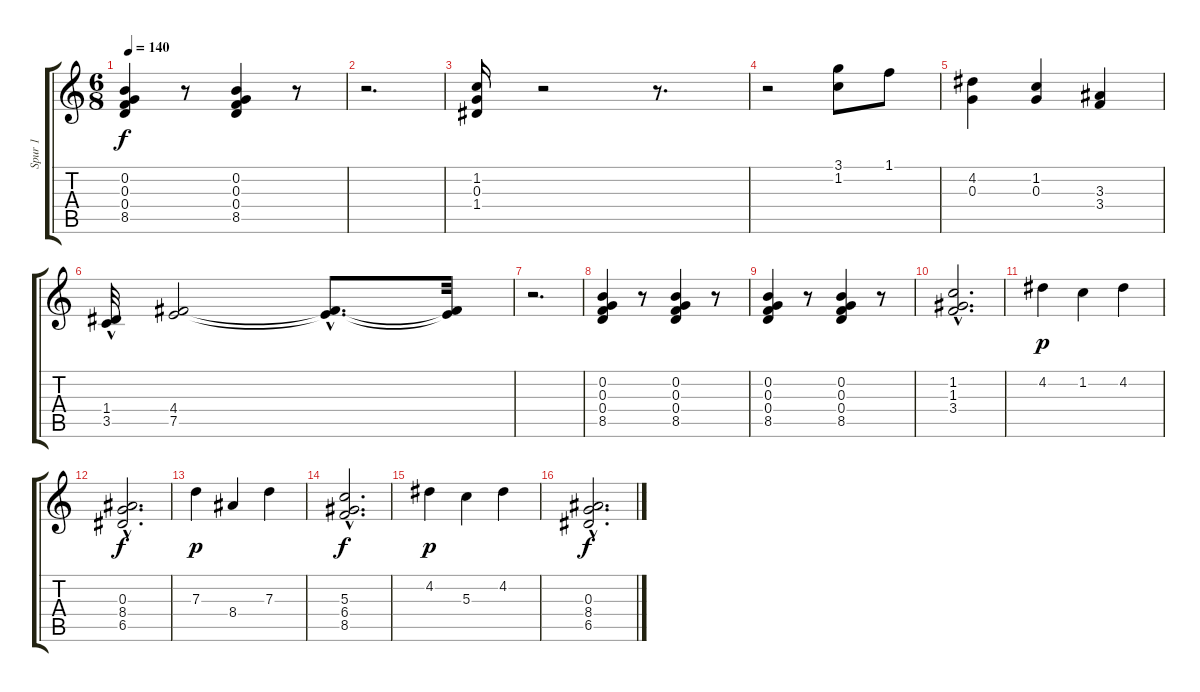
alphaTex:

\track ("Spur 1" "Spur 1") {instrument electricguitarclean}
\staff {score tabs}
\tuning (E4 B3 G3 D3 A2 E2) {hide}
\ts (6 8)
\tempo 140
\clef g2
\ks c
(0.2 0.3 0.4 8.5).4{dy f} r.8 (0.2 0.3 0.4 8.5).4 r.8 |
r.2{d} |
(1.2 0.3 1.4).16 r.2 r.8{d} |
r.2 (3.1 1.2).8 1.1.8 |
(4.2 0.3).4 (1.2 0.3).4 (3.3 3.4).4 |
(1.4{hac} 3.5{hac}).32 (4.4 7.5).2 (4.4{hac t} 7.5{hac t}).8{d} (4.4{t} 7.5{t}).32 |
r.2{d} |
(0.2 0.3 0.4 8.5).4 r.8 (0.2 0.3 0.4 8.5).4 r.8 |
(0.2 0.3 0.4 8.5).4 r.8 (0.2 0.3 0.4 8.5).4 r.8 |
(1.2{hac} 1.3{hac} 3.4{hac}).2{d} |
4.2.4{dy p} 1.2.4 4.2.4 |
(0.3{hac} 8.4{hac} 6.5{hac}).2{d dy f} |
7.3.4{dy p} 8.4.4 7.3.4 |
(5.3{hac} 6.4{hac} 8.5{hac}).2{d dy f} |
4.2.4{dy p} 5.3.4 4.2.4 |
(0.3{hac} 8.4{hac} 6.5{hac}).2{d dy f}
